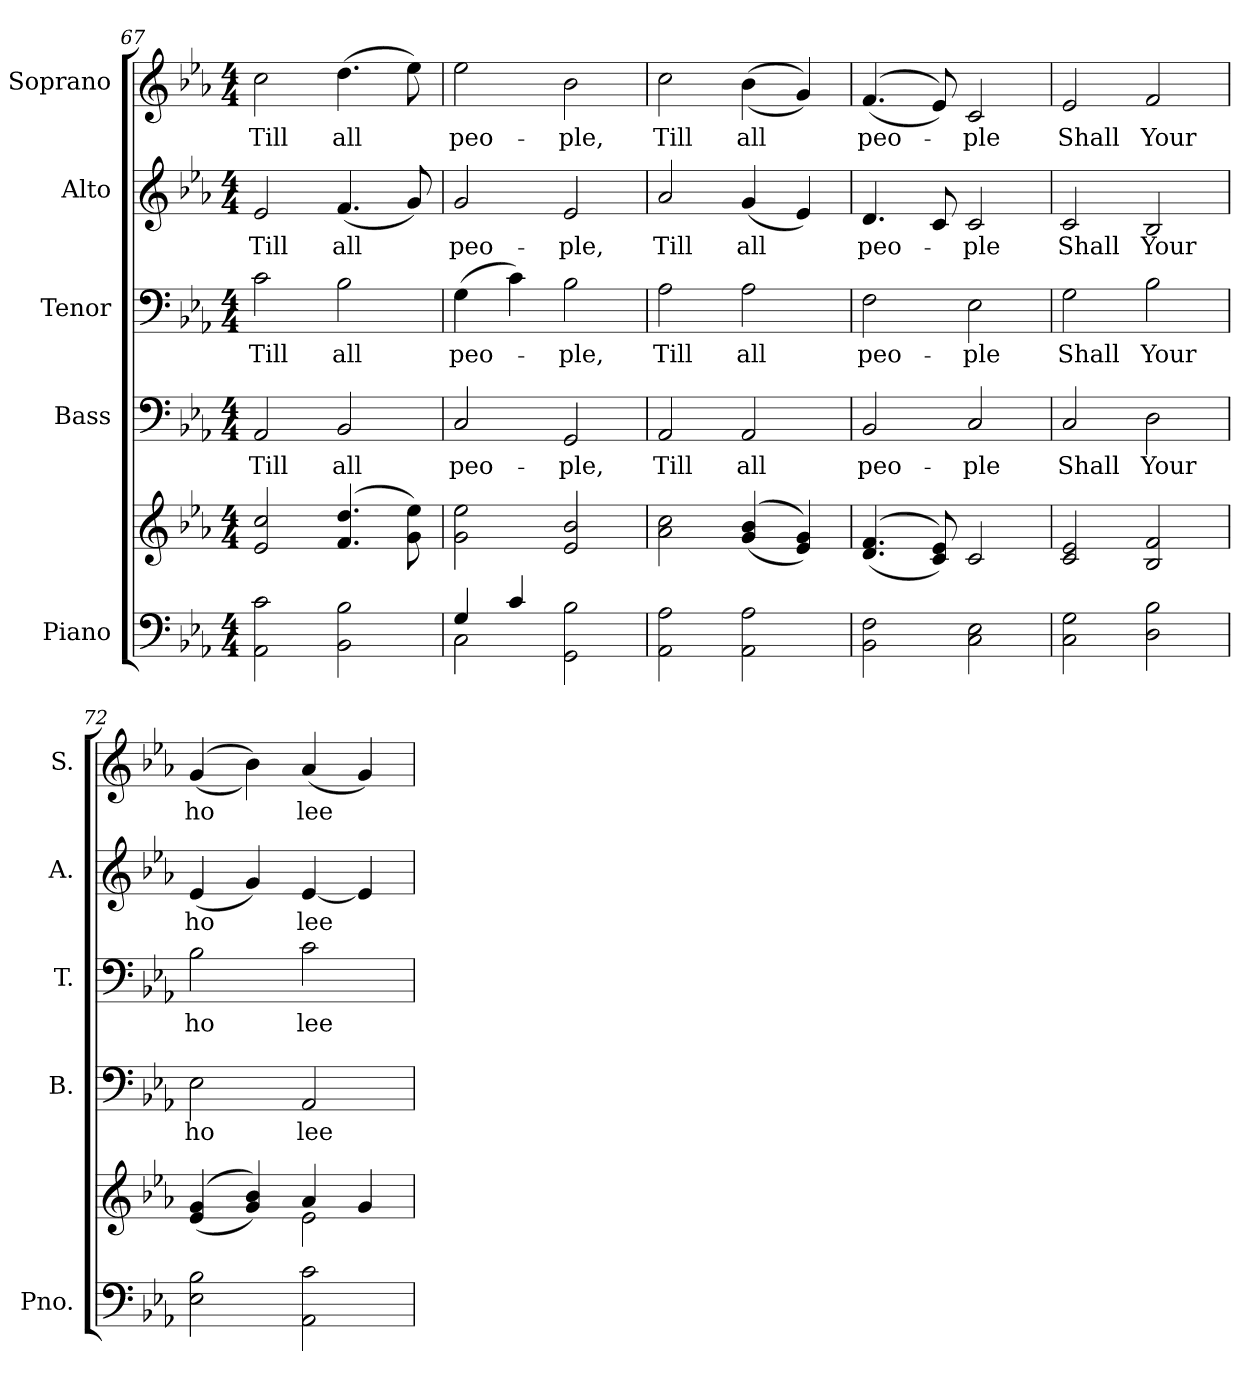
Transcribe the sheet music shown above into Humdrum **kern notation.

**kern	**kern	**kern	**text	**kern	**text	**kern	**text	**kern	**text
*part5	*part5	*part4	*part4	*part3	*part3	*part2	*part2	*part1	*part1
*staff6	*staff5	*staff4	*staff4	*staff3	*staff3	*staff2	*staff2	*staff1	*staff1
*I"Piano	*	*I"Bass	*	*I"Tenor	*	*I"Alto	*	*I"Soprano	*
*I'Pno.	*	*I'B.	*	*I'T.	*	*I'A.	*	*I'S.	*
!!LO:PB:g=z
*clefF4	*clefG2	*clefF4	*	*clefF4	*	*clefG2	*	*clefG2	*
*k[b-e-a-]	*k[b-e-a-]	*k[b-e-a-]	*	*k[b-e-a-]	*	*k[b-e-a-]	*	*k[b-e-a-]	*
*E-:	*E-:	*E-:	*	*E-:	*	*E-:	*	*E-:	*
*M4/4	*M4/4	*M4/4	*	*M4/4	*	*M4/4	*	*M4/4	*
=67	=67	=67	=67	=67	=67	=67	=67	=67	=67
!	!	!	!LO:LY:b:color=#000000	!	!	!	!	!	!
!	!	!	!	!	!LO:LY:b:color=#000000	!	!	!	!
!	!	!	!	!	!	!	!LO:LY:b:color=#000000	!	!
!	!	!	!	!	!	!	!	!	!LO:LY:b:color=#000000
2AA-i\ 2ci	2e-i/ 2cci	2AA-i/	Till	2ci\	Till	2e-i/	Till	2cci\	Till
!	!	!	!LO:LY:b:color=#000000	!	!	!	!	!	!
!	!	!	!	!	!LO:LY:b:color=#000000	!	!	!	!
!	!	!	!	!	!	!	!LO:LY:b:color=#000000	!	!
!	!	!	!	!	!	!	!	!	!LO:LY:b:color=#000000
2BB-i\ 2B-i	(4.fi/ 4.ddi	2BB-i/	all	2B-i\	all	(4.fi/	all	(4.ddi\	all
.	8gi\ 8ee-i)	.	.	.	.	8gi/)	.	8ee-i\)	.
=68	=68	=68	=68	=68	=68	=68	=68	=68	=68
*^	*	*	*	*	*	*	*	*	*
!	!	!	!	!LO:LY:b:color=#000000	!	!	!	!	!	!
!	!	!	!	!	!	!LO:LY:b:color=#000000	!	!	!	!
!	!	!	!	!	!	!	!	!LO:LY:b:color=#000000	!	!
!	!	!	!	!	!	!	!	!	!	!LO:LY:b:color=#000000
4Gi/	2Ci\	2gi\ 2ee-i	2Ci/	peo-	(4Gi\	peo-	2gi/	peo-	2ee-i\	peo-
4ci/	.	.	.	.	4ci\)	.	.	.	.	.
!	!	!	!	!LO:LY:b:color=#000000	!	!	!	!	!	!
!	!	!	!	!	!	!LO:LY:b:color=#000000	!	!	!	!
!	!	!	!	!	!	!	!	!LO:LY:b:color=#000000	!	!
!	!	!	!	!	!	!	!	!	!	!LO:LY:b:color=#000000
2GGi\ 2B-i	2ryy	2e-i/ 2b-i	2GGi/	-ple,	2B-i\	-ple,	2e-i/	-ple,	2b-i\	-ple,
*v	*v	*	*	*	*	*	*	*	*	*
=69	=69	=69	=69	=69	=69	=69	=69	=69	=69
*^	*	*	*	*	*	*	*	*	*
!	!	!	!	!LO:LY:b:color=#000000	!	!	!	!	!	!
*v	*v	*	*	*	*	*	*	*	*	*
*^	*	*	*	*	*	*	*	*	*
!	!	!	!	!	!	!LO:LY:b:color=#000000	!	!	!	!
*v	*v	*	*	*	*	*	*	*	*	*
*^	*	*	*	*	*	*	*	*	*
!	!	!	!	!	!	!	!	!LO:LY:b:color=#000000	!	!
*v	*v	*	*	*	*	*	*	*	*	*
*^	*	*	*	*	*	*	*	*	*
!	!	!	!	!	!	!	!	!	!	!LO:LY:b:color=#000000
*v	*v	*	*	*	*	*	*	*	*	*
2AA-i\ 2A-i	2a-i\ 2cci	2AA-i/	Till	2A-i\	Till	2a-i/	Till	2cci\	Till
!	!	!	!LO:LY:b:color=#000000	!	!	!	!	!	!
!	!	!	!	!	!LO:LY:b:color=#000000	!	!	!	!
!	!	!	!	!	!	!	!LO:LY:b:color=#000000	!	!
!	!	!	!	!	!	!	!	!	!LO:LY:b:color=#000000
2AA-i\ 2A-i	((4gi/ 4b-i	2AA-i/	all	2A-i\	all	(4gi/	all	((4b-i\	all
.	4e-i/ 4gi))	.	.	.	.	4e-i/)	.	4gi/))	.
!!LO:PB:g=z
=70	=70	=70	=70	=70	=70	=70	=70	=70	=70
!	!	!	!LO:LY:b:color=#000000	!	!	!	!	!	!
!	!	!	!	!	!LO:LY:b:color=#000000	!	!	!	!
!	!	!	!	!	!	!	!LO:LY:b:color=#000000	!	!
!	!	!	!	!	!	!	!	!	!LO:LY:b:color=#000000
2BB-i\ 2Fi	((4.di/ 4.fi	2BB-i/	peo-	2Fi\	peo-	4.di/	peo-	((4.fi/	peo-
.	8ci/ 8e-i))	.	.	.	.	8ci/	.	8e-i/))	.
!	!	!	!LO:LY:b:color=#000000	!	!	!	!	!	!
!	!	!	!	!	!LO:LY:b:color=#000000	!	!	!	!
!	!	!	!	!	!	!	!LO:LY:b:color=#000000	!	!
!	!	!	!	!	!	!	!	!	!LO:LY:b:color=#000000
2Ci\ 2E-i	2ci/	2Ci/	-ple	2E-i\	-ple	2ci/	-ple	2ci/	-ple
=71	=71	=71	=71	=71	=71	=71	=71	=71	=71
!	!	!	!LO:LY:b:color=#000000	!	!	!	!	!	!
!	!	!	!	!	!LO:LY:b:color=#000000	!	!	!	!
!	!	!	!	!	!	!	!LO:LY:b:color=#000000	!	!
!	!	!	!	!	!	!	!	!	!LO:LY:b:color=#000000
2Ci\ 2Gi	2ci/ 2e-i	2Ci/	Shall	2Gi\	Shall	2ci/	Shall	2e-i/	Shall
!	!	!	!LO:LY:b:color=#000000	!	!	!	!	!	!
!	!	!	!	!	!LO:LY:b:color=#000000	!	!	!	!
!	!	!	!	!	!	!	!LO:LY:b:color=#000000	!	!
!	!	!	!	!	!	!	!	!	!LO:LY:b:color=#000000
2Di\ 2B-i	2B-i/ 2fi	2Di\	Your	2B-i\	Your	2B-i/	Your	2fi/	Your
=72	=72	=72	=72	=72	=72	=72	=72	=72	=72
*	*^	*	*	*	*	*	*	*	*
!	!	!	!	!LO:LY:b:color=#000000	!	!	!	!	!	!
!	!	!	!	!	!	!LO:LY:b:color=#000000	!	!	!	!
!	!	!	!	!	!	!	!	!LO:LY:b:color=#000000	!	!
!	!	!	!	!	!	!	!	!	!	!LO:LY:b:color=#000000
2E-i\ 2B-i	((4e-i/ 4gi	2ryy	2E-i\	ho	2B-i\	ho	(4e-i/	ho	((4gi/	ho
.	4gi/ 4b-i))	.	.	.	.	.	4gi/)	.	4b-i\))	.
!	!	!	!	!LO:LY:b:color=#000000	!	!	!	!	!	!
!	!	!	!	!	!	!LO:LY:b:color=#000000	!	!	!	!
!	!	!	!	!	!	!	!	!LO:LY:b:color=#000000	!	!
!	!	!	!	!	!	!	!	!	!	!LO:LY:b:color=#000000
2AA-i\ 2ci	4a-i/	2e-i\	2AA-i/	lee	2ci\	lee	[<4e-i/	lee	(4a-i/	lee
.	4gi/	.	.	.	.	.	4e-i/]	.	4gi/)	.
*	*v	*v	*	*	*	*	*	*	*	*
=	=	=	=	=	=	=	=	=	=
*-	*-	*-	*-	*-	*-	*-	*-	*-	*-
